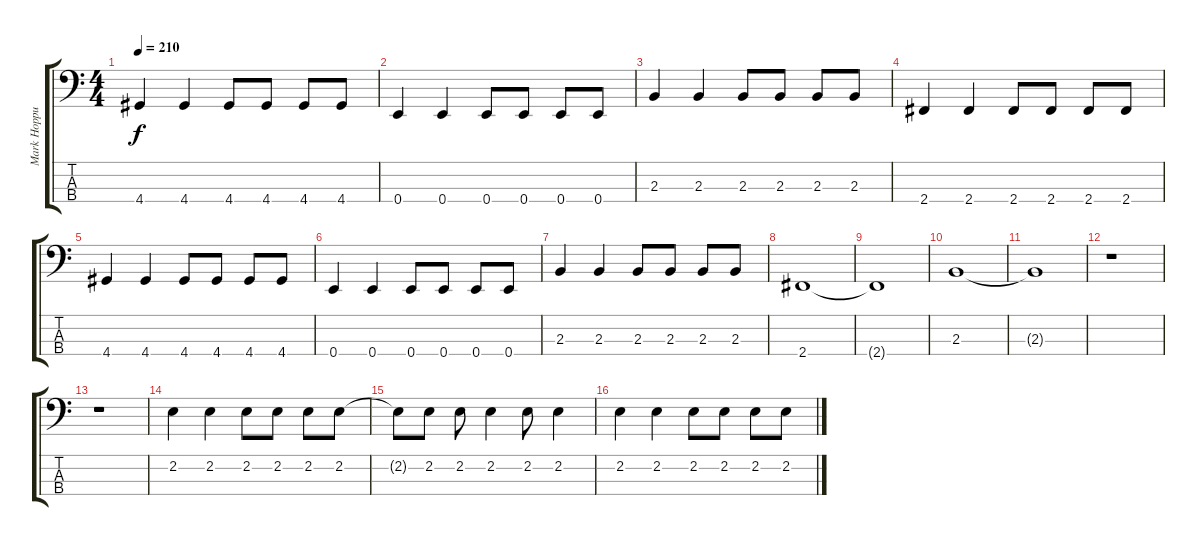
\track ("Mark Hoppus" "Mark Hoppu") {instrument electricbasspick}
\staff {score tabs}
\tuning (G2 D2 A1 E1) {hide}
\ts (4 4)
\tempo 210
\clef f4
\ks c
4.4.4{dy f} 4.4.4 4.4.8 4.4.8 4.4.8 4.4.8 |
0.4.4 0.4.4 0.4.8 0.4.8 0.4.8 0.4.8 |
2.3.4 2.3.4 2.3.8 2.3.8 2.3.8 2.3.8 |
2.4.4 2.4.4 2.4.8 2.4.8 2.4.8 2.4.8 |
4.4.4 4.4.4 4.4.8 4.4.8 4.4.8 4.4.8 |
0.4.4 0.4.4 0.4.8 0.4.8 0.4.8 0.4.8 |
2.3.4 2.3.4 2.3.8 2.3.8 2.3.8 2.3.8 |
2.4.1 |
2.4{t}.1 |
2.3.1 |
2.3{t}.1 |
r.1 |
r.1 |
2.2.4 2.2.4 2.2.8 2.2.8 2.2.8 2.2.8 |
2.2{t}.8 2.2.8 2.2.8 2.2.4 2.2.8 2.2.4 |
2.2.4 2.2.4 2.2.8 2.2.8 2.2.8 2.2.8
